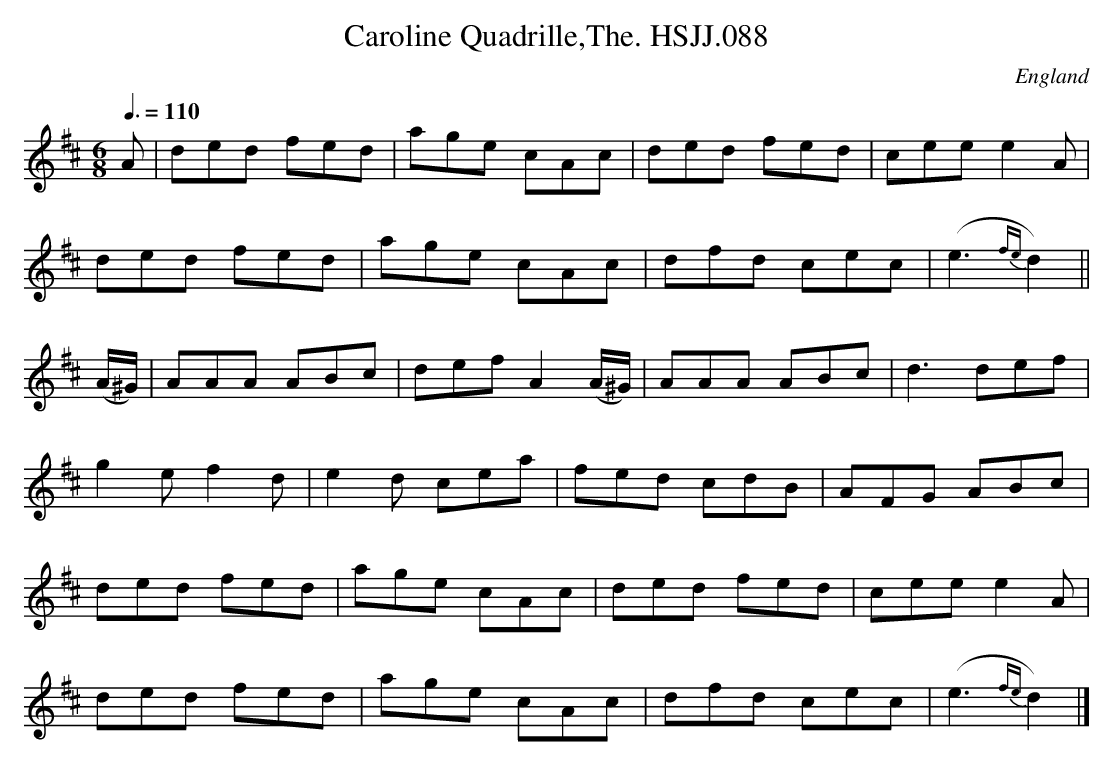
X:1
T:Caroline Quadrille,The. HSJJ.088
L:1/8
M:6/8
O:England
Q:3/8=110
K:D
A| ded fed|age cAc|ded fed|ceee2A|!
ded fed|age cAc|dfd cec|(e3{fe}d2)||!
(A/^G/)|AAA ABc|defA2(A/^G/)|AAA ABc|d3 def|!
g2ef2d|e2d cea|fed cdB|AFG ABc|!
ded fed|age cAc|ded fed|ceee2A|!
ded fed|age cAc|dfd cec|(e3{fe}d2)|]
